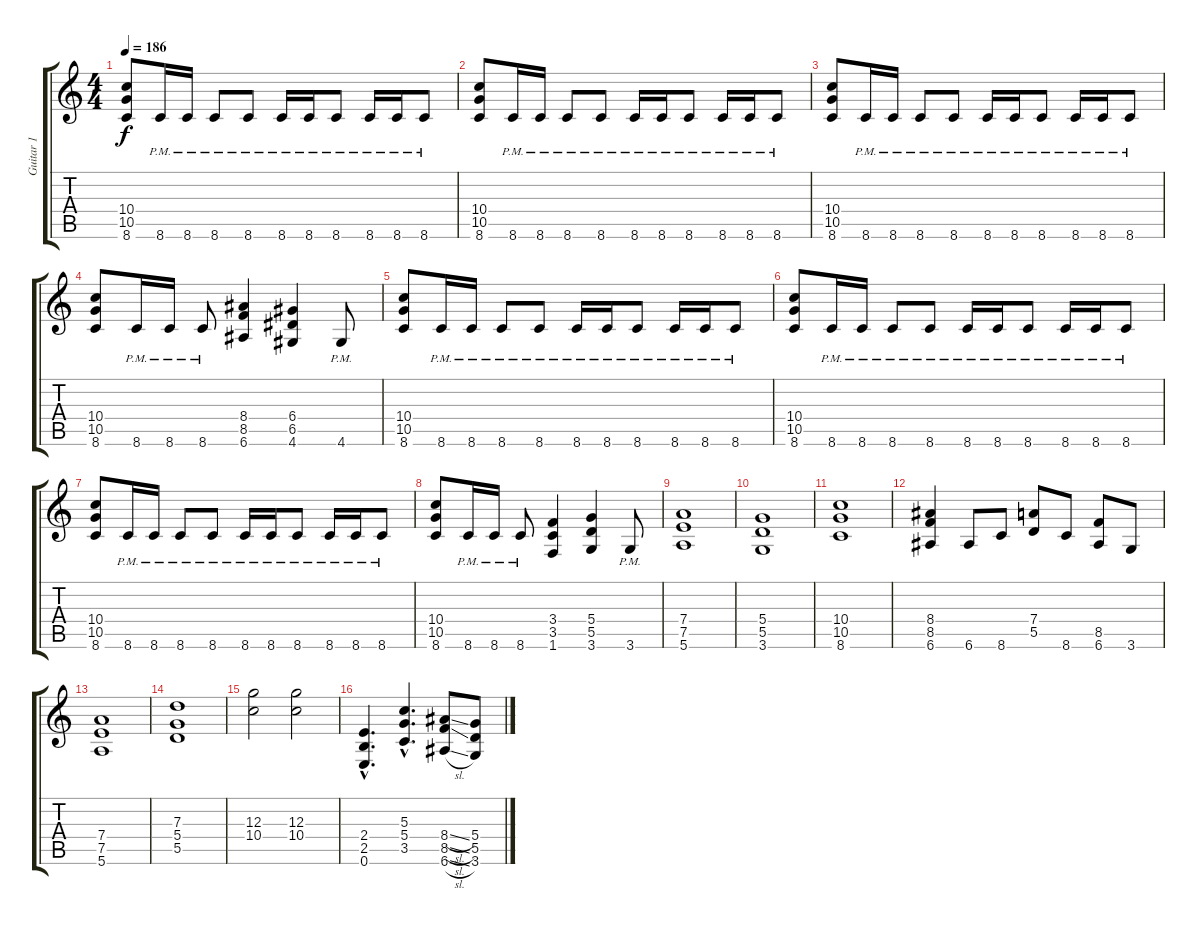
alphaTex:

\track ("Guitar 1" "Guitar 1") {instrument distortionguitar}
\staff {score tabs}
\tuning (E4 B3 G3 D3 A2 E2) {hide}
\ts (4 4)
\tempo 186
\clef g2
\ks c
(10.4 10.5 8.6).8{dy f} 8.6{pm}.16 8.6{pm}.16 8.6{pm}.8 8.6{pm}.8 8.6{pm}.16 8.6{pm}.16 8.6{pm}.8 8.6{pm}.16 8.6{pm}.16 8.6{pm}.8 |
(10.4 10.5 8.6).8 8.6{pm}.16 8.6{pm}.16 8.6{pm}.8 8.6{pm}.8 8.6{pm}.16 8.6{pm}.16 8.6{pm}.8 8.6{pm}.16 8.6{pm}.16 8.6{pm}.8 |
(10.4 10.5 8.6).8 8.6{pm}.16 8.6{pm}.16 8.6{pm}.8 8.6{pm}.8 8.6{pm}.16 8.6{pm}.16 8.6{pm}.8 8.6{pm}.16 8.6{pm}.16 8.6{pm}.8 |
(10.4 10.5 8.6).8 8.6{pm}.16 8.6{pm}.16 8.6{pm}.8 (8.4 8.5 6.6).4 (6.4 6.5 4.6).4 4.6{pm}.8 |
(10.4 10.5 8.6).8 8.6{pm}.16 8.6{pm}.16 8.6{pm}.8 8.6{pm}.8 8.6{pm}.16 8.6{pm}.16 8.6{pm}.8 8.6{pm}.16 8.6{pm}.16 8.6{pm}.8 |
(10.4 10.5 8.6).8 8.6{pm}.16 8.6{pm}.16 8.6{pm}.8 8.6{pm}.8 8.6{pm}.16 8.6{pm}.16 8.6{pm}.8 8.6{pm}.16 8.6{pm}.16 8.6{pm}.8 |
(10.4 10.5 8.6).8 8.6{pm}.16 8.6{pm}.16 8.6{pm}.8 8.6{pm}.8 8.6{pm}.16 8.6{pm}.16 8.6{pm}.8 8.6{pm}.16 8.6{pm}.16 8.6{pm}.8 |
(10.4 10.5 8.6).8 8.6{pm}.16 8.6{pm}.16 8.6{pm}.8 (3.4 3.5 1.6).4 (5.4 5.5 3.6).4 3.6{pm}.8 |
(7.4 7.5 5.6).1 |
(5.4 5.5 3.6).1 |
(10.4 10.5 8.6).1 |
(8.4 8.5 6.6).4 6.6.8 8.6.8 (7.4 5.5).8 8.6.8 (8.5 6.6).8 3.6.8 |
(7.4 7.5 5.6).1 |
(7.3 5.4 5.5).1 |
(12.3 10.4).2 (12.3 10.4).2 |
(2.4{hac} 2.5{hac} 0.6{hac}).4{d} (5.3{hac} 5.4{hac} 3.5{hac}).4{d} (8.4{sl} 8.5{sl} 6.6{sl}).8 (5.4 5.5 3.6).8
